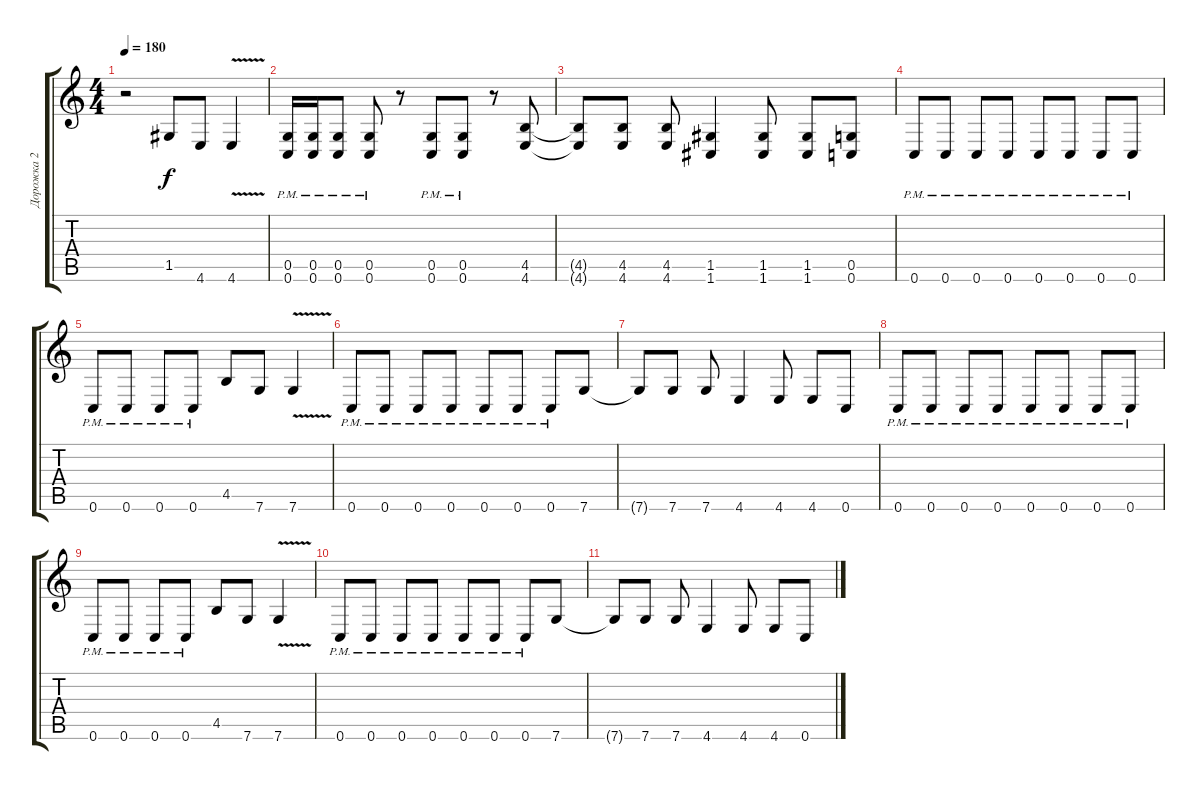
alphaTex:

\track ("Дорожка 2" "Дорожка 2") {instrument distortionguitar}
\staff {score tabs}
\tuning (D4 A3 F3 C3 G2 C2) {hide}
\ts (4 4)
\tempo 180
\clef g2
\ks c
r.2{dy f} 1.5.8 4.6.8 4.6{v}.4 |
(0.5{pm} 0.6{pm}).16 (0.5{pm} 0.6{pm}).16 (0.5{pm} 0.6{pm}).8 (0.5{pm} 0.6{pm}).8 r.8 (0.5{pm} 0.6{pm}).8 (0.5{pm} 0.6{pm}).8 r.8 (4.5 4.6).8 |
(4.5{t} 4.6{t}).8 (4.5 4.6).8 (4.5 4.6).8 (1.5 1.6).4 (1.5 1.6).8 (1.5 1.6).8 (0.5 0.6).8 |
0.6{pm}.8 0.6{pm}.8 0.6{pm}.8 0.6{pm}.8 0.6{pm}.8 0.6{pm}.8 0.6{pm}.8 0.6{pm}.8 |
0.6{pm}.8 0.6{pm}.8 0.6{pm}.8 0.6{pm}.8 4.5.8 7.6.8 7.6{v}.4 |
0.6{pm}.8 0.6{pm}.8 0.6{pm}.8 0.6{pm}.8 0.6{pm}.8 0.6{pm}.8 0.6{pm}.8 7.6.8 |
7.6{t}.8 7.6.8 7.6.8 4.6.4 4.6.8 4.6.8 0.6.8 |
0.6{pm}.8 0.6{pm}.8 0.6{pm}.8 0.6{pm}.8 0.6{pm}.8 0.6{pm}.8 0.6{pm}.8 0.6{pm}.8 |
0.6{pm}.8 0.6{pm}.8 0.6{pm}.8 0.6{pm}.8 4.5.8 7.6.8 7.6{v}.4 |
0.6{pm}.8 0.6{pm}.8 0.6{pm}.8 0.6{pm}.8 0.6{pm}.8 0.6{pm}.8 0.6{pm}.8 7.6.8 |
7.6{t}.8 7.6.8 7.6.8 4.6.4 4.6.8 4.6.8 0.6.8
